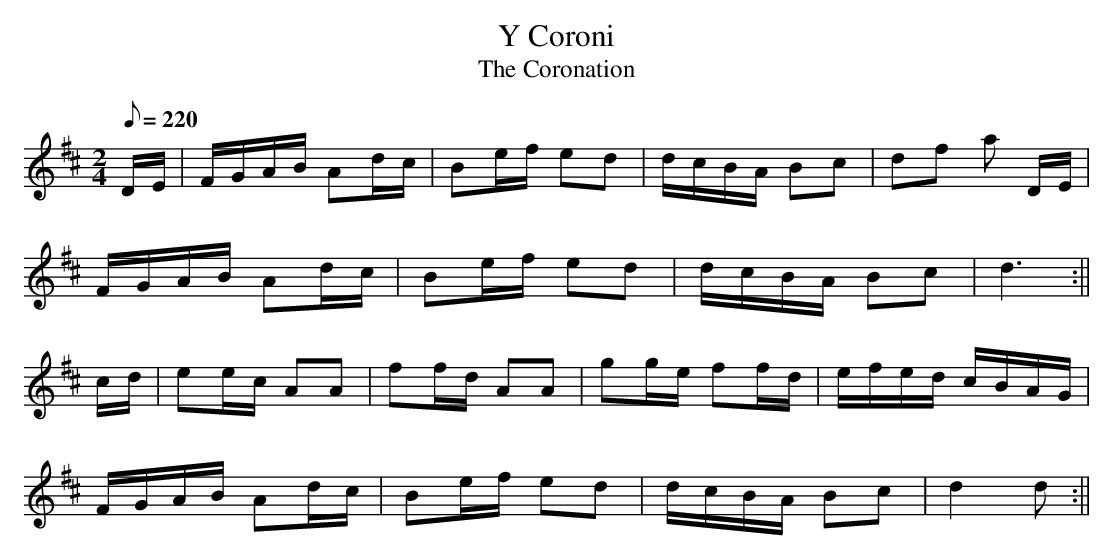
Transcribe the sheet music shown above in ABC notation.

X:1
T:Y Coroni
T:The Coronation
M:2/4
L:1/8
Q:220
K:D
D/E/|F/G/A/B/ Ad/c/|Be/f/ ed|d/c/B/A/ Bc|df a D/E/|
F/G/A/B/ Ad/c/|Be/f/ ed|d/c/B/A/ Bc|d3:||
c/d/|ee/c/ AA|ff/d/ AA|gg/e/ ff/d/|e/f/e/d/ c/B/A/G/|
F/G/A/B/ Ad/c/|Be/f/ ed|d/c/B/A/ Bc|d2d:||
